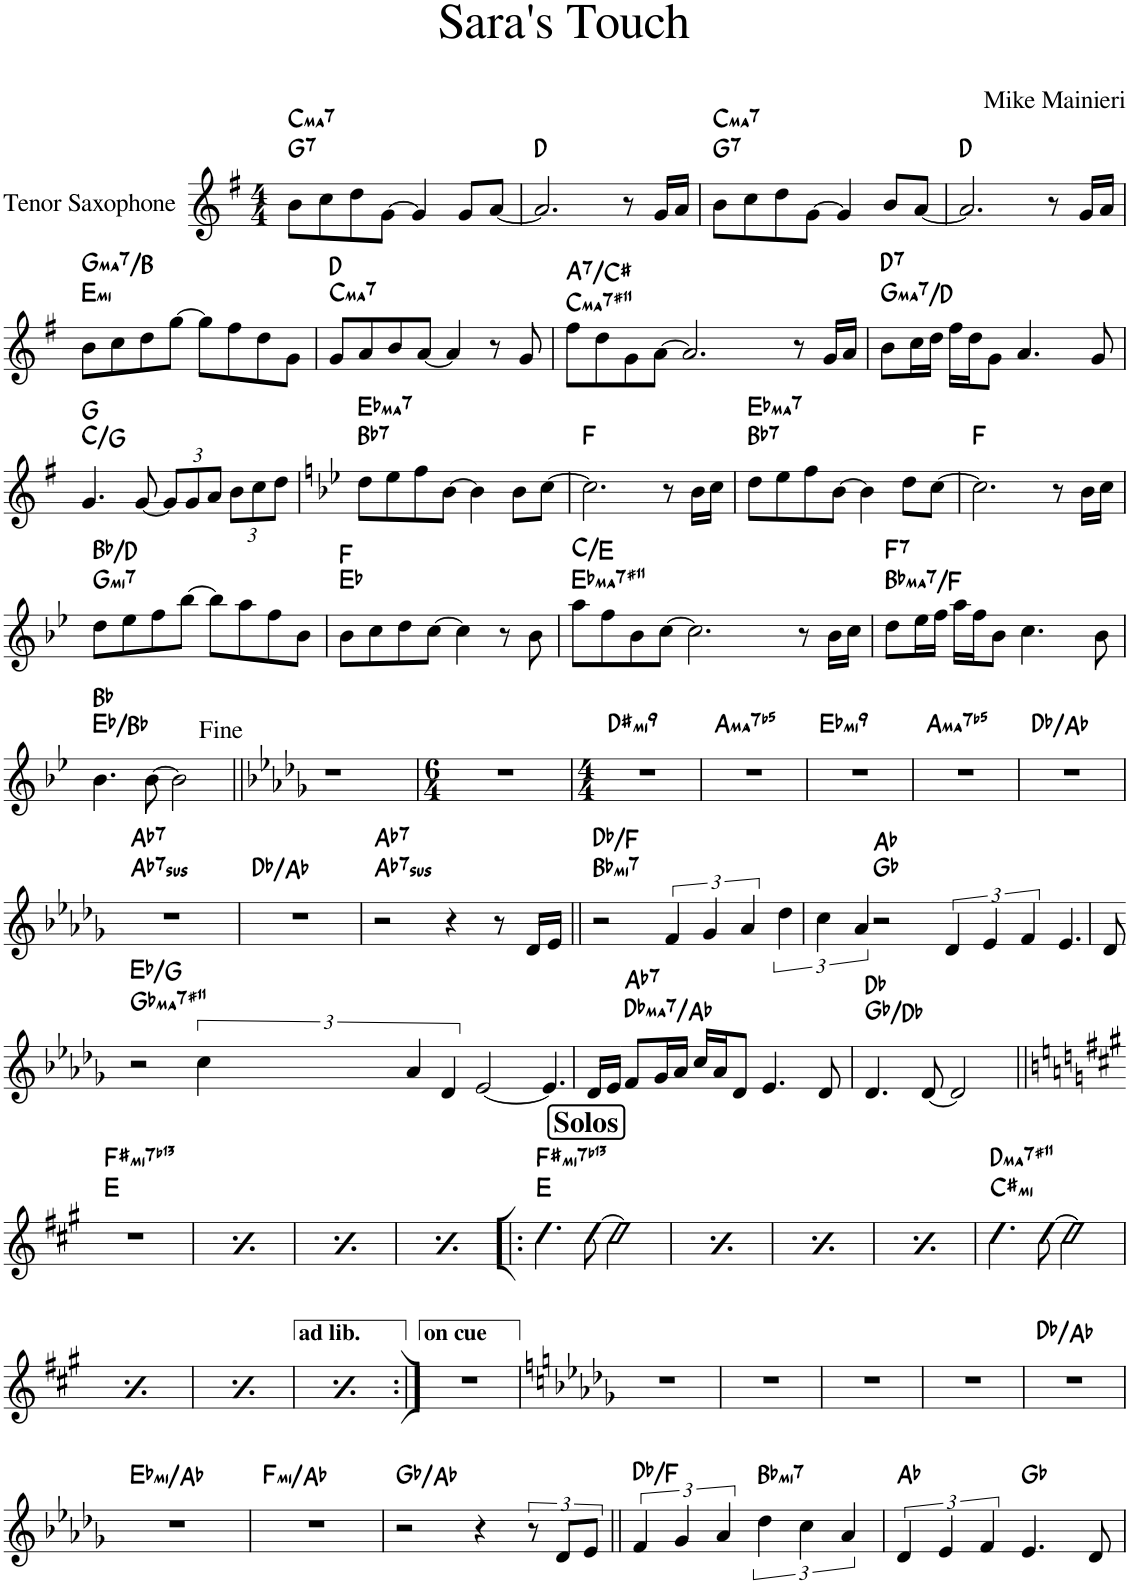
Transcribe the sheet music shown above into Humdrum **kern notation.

**kern	**harte
*part1	*part1
*staff1	*
*I"Tenor Saxophone	*
*I'T Sax	*
*clefG2	*
*ITrd8c14	*
*k[f#]	*
*M4/4	*
=1	=1
!	!LO:H:n=1:kt=7
!	!LO:H:n=2:kt=ma7
8b\L	G:7 C:maj7
8cc\	.
8dd\	.
[8g\J	.
4g/]	.
8g/L	.
[8a/J	.
=2	=2
2.a/]	D:maj
8r	.
16g/LL	.
16a/JJ	.
=3	=3
!	!LO:H:n=1:kt=7
!	!LO:H:n=2:kt=ma7
8b\L	G:7 C:maj7
8cc\	.
8dd\	.
[8g\J	.
4g/]	.
8b/L	.
[8a/J	.
=4	=4
2.a/]	D:maj
8r	.
16g/LL	.
16a/JJ	.
!!LO:LB:g=z
=5	=5
!	!LO:H:n=1:kt=mi
!	!LO:H:n=2:kt=ma7
8b\L	E:min G:maj7/3
8cc\	.
8dd\	.
[8gg\J	.
8gg\L]	.
8ff#\	.
8dd\	.
8g\J	.
=6	=6
!	!LO:H:n=1:kt=ma7
8g/L	C:maj7 D:maj
8a/	.
8b/	.
[8a/J	.
4a/]	.
8r	.
8g/	.
=7	=7
!	!LO:H:n=1:kt=ma7
!	!LO:H:n=2:kt=7
8ff#\L	C:maj7(#11) A:7/3
8dd\	.
8g\	.
[8a\J	.
2a/_	.
4ryy	.
8r	.
16g/LL	.
16a/JJ	.
=8	=8
!	!LO:H:n=1:kt=ma7
!	!LO:H:n=2:kt=7
8b\L	G:maj7/5 D:7
4a/]	.
16cc\L	.
16dd\JJ	.
16ff#\LL	.
16dd\J	.
8g\J	.
4.a/	.
8g/	.
!!LO:LB:g=z
=9	=9
4.g/	C:maj/5 G:maj
[8g/	.
*Xbrackettup	*
12g/L]	.
12g/	.
12a/J	.
12b\L	.
12cc\	.
12dd\J	.
=10	=10
*k[b-e-]	*
!	!LO:H:n=1:kt=7
!	!LO:H:n=2:kt=ma7
8dd\L	Bb:7 Eb:maj7
8ee-\	.
8ff\	.
[8b-\J	.
4b-\]	.
8b-\L	.
[8cc\J	.
=11	=11
2.cc\]	F:maj
8r	.
16b-\LL	.
16cc\JJ	.
=12	=12
!	!LO:H:n=1:kt=7
!	!LO:H:n=2:kt=ma7
8dd\L	Bb:7 Eb:maj7
8ee-\	.
8ff\	.
[8b-\J	.
4b-\]	.
8dd\L	.
[8cc\J	.
=13	=13
2.cc\]	F:maj
8r	.
16b-\LL	.
16cc\JJ	.
!!LO:LB:g=z
=14	=14
!	!LO:H:n=1:kt=mi7
8dd\L	G:min7 Bb:maj/3
8ee-\	.
8ff\	.
[8bb-\J	.
8bb-\L]	.
8aa\	.
8ff\	.
8b-\J	.
=15	=15
8b-\L	Eb:maj F:maj
8cc\	.
8dd\	.
[8cc\J	.
4cc\]	.
8r	.
8b-\	.
=16	=16
!	!LO:H:n=1:kt=ma7
8aa\L	Eb:maj7(#11) C:maj/3
8ff\	.
8b-\	.
[8cc\J	.
2cc\_	.
4ryy	.
8r	.
16b-\LL	.
16cc\JJ	.
=17	=17
!	!LO:H:n=1:kt=ma7
!	!LO:H:n=2:kt=7
8dd\L	Bb:maj7/5 F:7
4cc\]	.
16ee-\L	.
16ff\JJ	.
16aa\LL	.
16ff\J	.
8b-\J	.
4.cc\	.
8b-\	.
!!LO:LB:g=z
=18	=18
4.b-\	Eb:maj/5 Bb:maj
[8b-\	.
2b-\]	.
=19||	=19||
*k[b-e-a-d-g-]	*
1r	.
=20	=20
*M6/4	*
1.r	.
=21	=21
*M4/4	*
!	!LO:H:kt=mi9
1r	D#:min9
=22	=22
!	!LO:H:kt=ma7
1r	A:(3,b5,7)
=23	=23
!	!LO:H:kt=mi9
1r	Eb:min9
=24	=24
!	!LO:H:kt=ma7
1r	A:(3,b5,7)
=25	=25
1r	Db:maj/5
!!LO:LB:g=z
=26	=26
!	!LO:H:n=1:kt=7sus
!	!LO:H:n=2:kt=7
1r	Ab:sus4(7) Ab:7
=27	=27
1r	Db:maj/5
=28	=28
!	!LO:H:n=1:kt=7sus
!	!LO:H:n=2:kt=7
2r	Ab:sus4(7) Ab:7
4r	.
8r	.
16d-/LL	.
16e-/JJ	.
=29||	=29||
!	!LO:H:n=1:kt=mi7
2r	Bb:min7 Db:maj/3
*brackettup	*
6f/	.
6g-/	.
6a-/	.
6dd-\	.
6cc\	.
6a-/	.
=30	=30
2r	Gb:maj Ab:maj
6d-/	.
6e-/	.
6f/	.
4.e-/	.
8d-/	.
!!LO:LB:g=z
=31	=31
!	!LO:H:n=1:kt=ma7
2r	Gb:maj7(#11) Eb:maj/3
6cc\	.
6a-/	.
6d-/	.
[2e-/	.
4.e-/]	.
16d-/LL	.
16e-/JJ	.
=32	=32
!	!LO:H:n=1:kt=ma7
!	!LO:H:n=2:kt=7
8f/L	Db:maj7/5 Ab:7
16g-/L	.
16a-/JJ	.
16cc/LL	.
16a-/J	.
8d-/J	.
4.e-/	.
8d-/	.
=33	=33
4.d-/	Gb:maj/5 Db:maj
[8d-/	.
2d-/]	.
!!LO:LB:g=z
=34||	=34||
*k[f#c#g#]	*
!	!LO:H:n=2:kt=mi7
1r	E:maj F#:min7(b13)
=35	=35
!	!LO:H:n=2:kt=mi7
1r	E:maj F#:min7(b13)
=36	=36
!	!LO:H:n=2:kt=mi7
1r	E:maj F#:min7(b13)
=37	=37
!	!LO:H:n=2:kt=mi7
1r	E:maj F#:min7(b13)
=38!|:	=38!|:
!	!LO:H:n=2:kt=mi7
4.dd\	E:maj F#:min7(b13)
!LO:TX:a:B:t=Solos	!
[8dd\	.
2dd\]	.
=39	=39
!	!LO:H:n=2:kt=mi7
4.dd\	E:maj F#:min7(b13)
!LO:TX:a:B:t=Solos	!
[8dd\	.
2dd\]	.
=40	=40
!	!LO:H:n=2:kt=mi7
4.dd\	E:maj F#:min7(b13)
!LO:TX:a:B:t=Solos	!
[8dd\	.
2dd\]	.
=41	=41
!	!LO:H:n=2:kt=mi7
4.dd\	E:maj F#:min7(b13)
!LO:TX:a:B:t=Solos	!
[8dd\	.
2dd\]	.
=42	=42
!	!LO:H:n=1:kt=mi
!	!LO:H:n=2:kt=ma7
4.dd\	C#:min D:maj7(#11)
[8dd\	.
2dd\]	.
!!LO:LB:g=z
=43	=43
!	!LO:H:n=1:kt=mi
!	!LO:H:n=2:kt=ma7
4.dd\	C#:min D:maj7(#11)
[8dd\	.
2dd\]	.
=44	=44
!	!LO:H:n=1:kt=mi
!	!LO:H:n=2:kt=ma7
4.dd\	C#:min D:maj7(#11)
[8dd\	.
2dd\]	.
=45	=45
!	!LO:H:n=1:kt=mi
!	!LO:H:n=2:kt=ma7
4.dd\	C#:min D:maj7(#11)
[8dd\	.
2dd\]	.
=46:|!	=46:|!
1r	.
=47	=47
*k[b-e-a-d-g-]	*
1r	.
=48	=48
1r	.
=49	=49
1r	.
=50	=50
1r	.
=51	=51
1r	Db:maj/5
!!LO:LB:g=z
=52	=52
!	!LO:H:kt=mi
1r	Eb:min/4
=53	=53
!	!LO:H:kt=mi
1r	F:min/b3
=54	=54
2r	Gb:maj/2
4r	.
12r	.
12d-/L	.
12e-/J	.
=55||	=55||
6f/	Db:maj/3
6g-/	.
6a-/	.
!	!LO:H:kt=mi7
6dd-\	Bb:min7
6cc\	.
6a-/	.
=56	=56
6d-/	Ab:maj
6e-/	.
6f/	.
4.e-/	Gb:maj
8d-/	.
=	=
*-	*-
